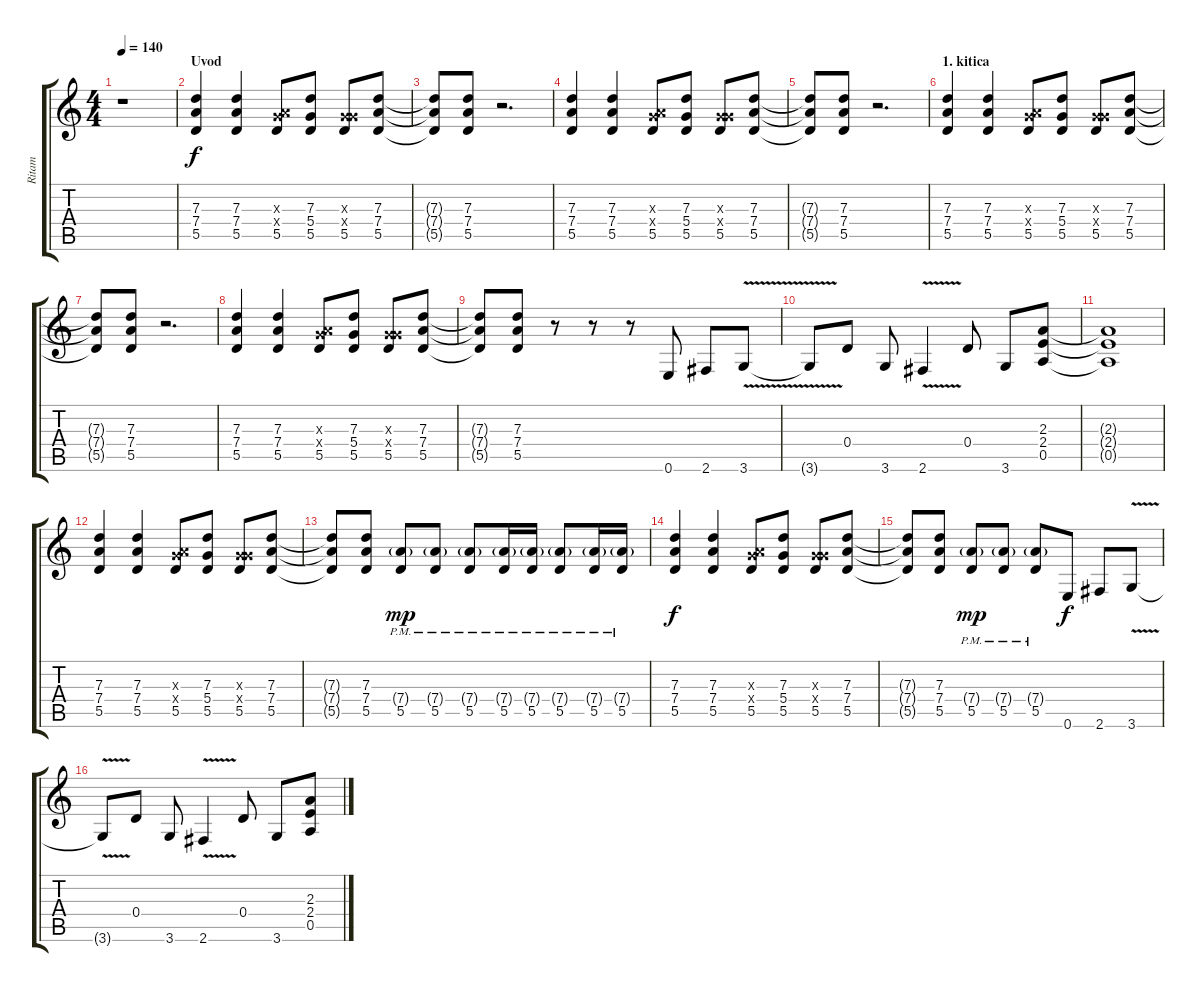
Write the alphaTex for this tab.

\track ("Ritam" "Ritam") {instrument distortionguitar}
\staff {score tabs}
\tuning (E4 B3 G3 D3 A2 E2) {hide}
\ts (4 4)
\tempo 140
\clef g2
\ks c
r.1{dy f instrument distortionguitar} |
\section ("" "Uvod")
(7.3 7.4 5.5).4 (7.3 7.4 5.5).4 (0.3{x} 7.4{x} 5.5).8 (7.3 5.4 5.5).8 (0.3{x} 5.4{x} 5.5).8 (7.3 7.4 5.5).8 |
(7.3{t} 7.4{t} 5.5{t}).8 (7.3 7.4 5.5).8 r.2{d} |
(7.3 7.4 5.5).4 (7.3 7.4 5.5).4 (0.3{x} 7.4{x} 5.5).8 (7.3 5.4 5.5).8 (0.3{x} 5.4{x} 5.5).8 (7.3 7.4 5.5).8 |
(7.3{t} 7.4{t} 5.5{t}).8 (7.3 7.4 5.5).8 r.2{d} |
\section ("" "1. kitica")
(7.3 7.4 5.5).4 (7.3 7.4 5.5).4 (0.3{x} 7.4{x} 5.5).8 (7.3 5.4 5.5).8 (0.3{x} 5.4{x} 5.5).8 (7.3 7.4 5.5).8 |
(7.3{t} 7.4{t} 5.5{t}).8 (7.3 7.4 5.5).8 r.2{d} |
(7.3 7.4 5.5).4 (7.3 7.4 5.5).4 (0.3{x} 7.4{x} 5.5).8 (7.3 5.4 5.5).8 (0.3{x} 5.4{x} 5.5).8 (7.3 7.4 5.5).8 |
(7.3{t} 7.4{t} 5.5{t}).8 (7.3 7.4 5.5).8 r.8 r.8 r.8 0.6.8 2.6.8 3.6{v}.8 |
3.6{t}.8 0.4.8 3.6.8 2.6{v}.4 0.4.8 3.6.8 (2.3 2.4 0.5).8 |
(2.3{t} 2.4{t} 0.5{t}).1 |
(7.3 7.4 5.5).4 (7.3 7.4 5.5).4 (0.3{x} 7.4{x} 5.5).8 (7.3 5.4 5.5).8 (0.3{x} 5.4{x} 5.5).8 (7.3 7.4 5.5).8 |
(7.3{t} 7.4{t} 5.5{t}).8 (7.3 7.4 5.5).8 (7.4{g pm} 5.5{pm}).8{dy mp} (7.4{g pm} 5.5{pm}).8 (7.4{g pm} 5.5{pm}).8 (7.4{g pm} 5.5{pm}).16 (7.4{g pm} 5.5{pm}).16 (7.4{g pm} 5.5{pm}).8 (7.4{g pm} 5.5{pm}).16 (7.4{g pm} 5.5{pm}).16 |
(7.3 7.4 5.5).4{dy f} (7.3 7.4 5.5).4 (0.3{x} 7.4{x} 5.5).8 (7.3 5.4 5.5).8 (0.3{x} 5.4{x} 5.5).8 (7.3 7.4 5.5).8 |
(7.3{t} 7.4{t} 5.5{t}).8 (7.3 7.4 5.5).8 (7.4{g pm} 5.5{pm}).8{dy mp} (7.4{g pm} 5.5{pm}).8 (7.4{g pm} 5.5{pm}).8 0.6.8{dy f} 2.6.8 3.6{v}.8 |
3.6{t}.8 0.4.8 3.6.8 2.6{v}.4 0.4.8 3.6.8 (2.3 2.4 0.5).8
